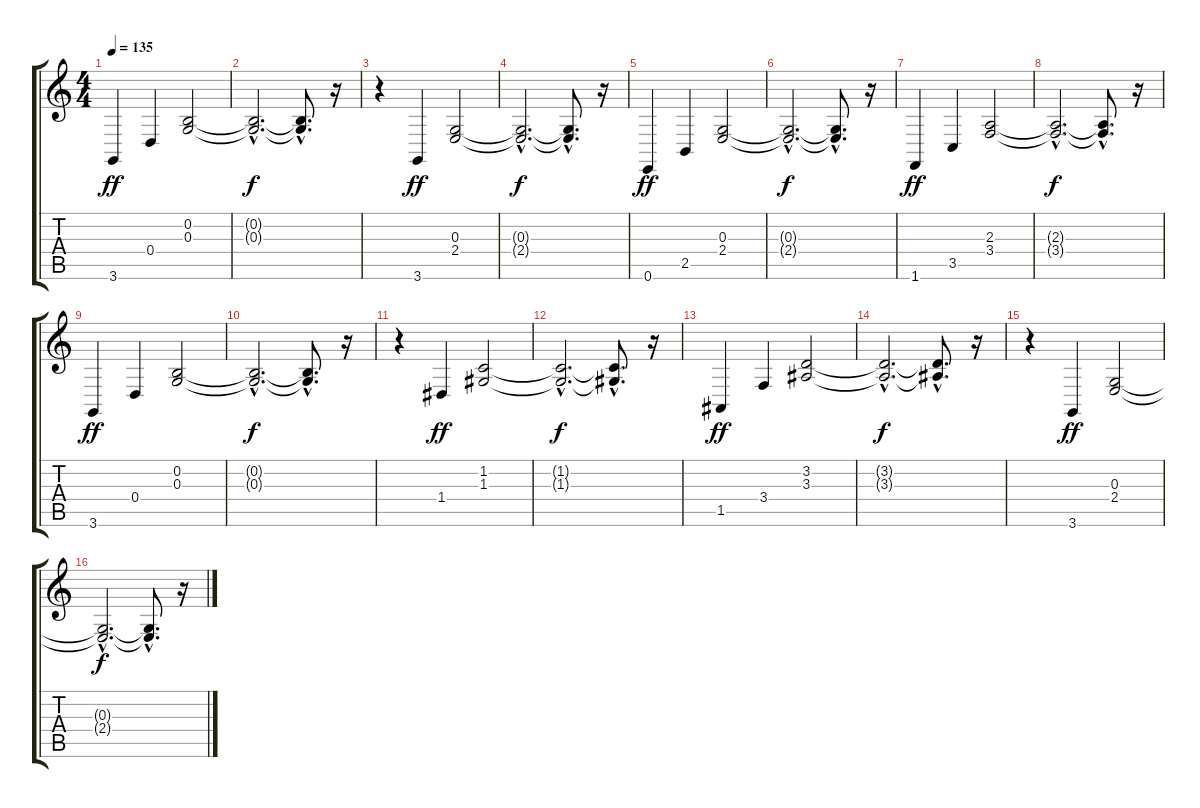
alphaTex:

\track "" {instrument stringensemble2}
\staff {score tabs}
\tuning (E4 B3 G3 D3 A2 E2) {hide}
\ts (4 4)
\tempo 135
\clef g2
\ks c
3.6.4{dy ff} 0.4.4 (0.2 0.3).2 |
(0.2{hac t} 0.3{hac t}).2{d dy f} (0.2{hac t} 0.3{hac t}).8{d} r.16 |
r.4 3.6.4{dy ff} (0.3 2.4).2 |
(0.3{hac t} 2.4{hac t}).2{d dy f} (0.3{hac t} 2.4{hac t}).8{d} r.16 |
0.6.4{dy ff} 2.5.4 (0.3 2.4).2 |
(0.3{hac t} 2.4{hac t}).2{d dy f} (0.3{hac t} 2.4{hac t}).8{d} r.16 |
1.6.4{dy ff} 3.5.4 (2.3 3.4).2 |
(2.3{hac t} 3.4{hac t}).2{d dy f} (2.3{hac t} 3.4{hac t}).8{d} r.16 |
3.6.4{dy ff} 0.4.4 (0.2 0.3).2 |
(0.2{hac t} 0.3{hac t}).2{d dy f} (0.2{hac t} 0.3{hac t}).8{d} r.16 |
r.4 1.4.4{dy ff} (1.2 1.3).2 |
(1.2{hac t} 1.3{hac t}).2{d dy f} (1.2{hac t} 1.3{hac t}).8{d} r.16 |
1.5.4{dy ff} 3.4.4 (3.2 3.3).2 |
(3.2{hac t} 3.3{hac t}).2{d dy f} (3.2{hac t} 3.3{hac t}).8{d} r.16 |
r.4 3.6.4{dy ff} (0.3 2.4).2 |
(0.3{hac t} 2.4{hac t}).2{d dy f} (0.3{hac t} 2.4{hac t}).8{d} r.16
